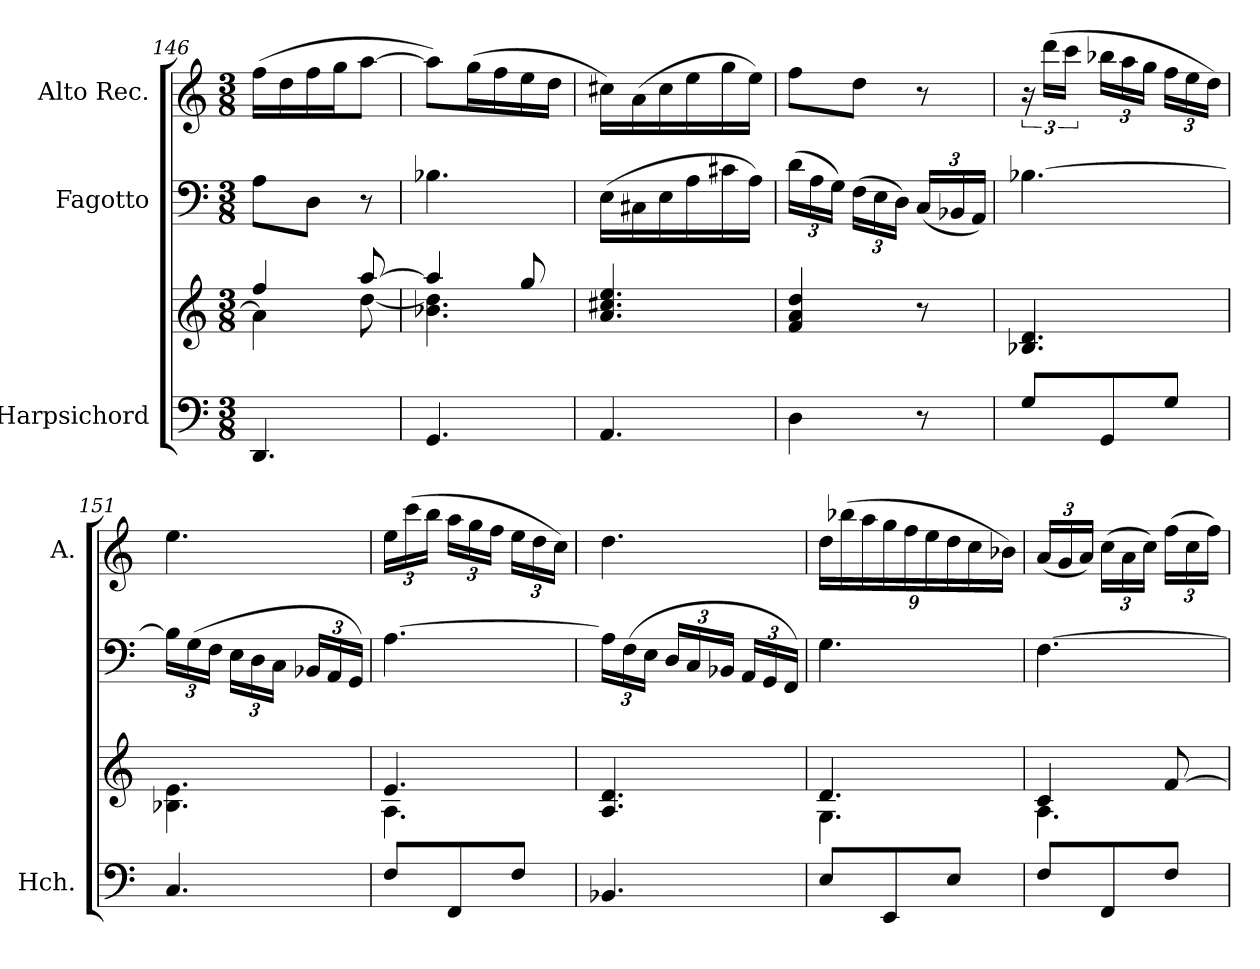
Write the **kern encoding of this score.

**kern	**kern	**kern	**kern
*part3	*part3	*part2	*part1
*staff4	*staff3	*staff2	*staff1
*I"Harpsichord	*	*I"Fagotto	*I"Alto Rec.
*I'Hch.	*	*	*I'A.
*clefF4	*clefG2	*clefF4	*clefG2
*k[]	*k[]	*k[]	*k[]
*M3/8	*M3/8	*M3/8	*M3/8
=146	=146	=146	=146
*	*^	*	*
4.DD/	4ff/	4a\]	8A\L	(>16ff\LL
.	.	.	.	16dd\
.	.	.	8D\J	16ff\
.	.	.	.	16gg\J
.	[8aa/	[8dd\	8r	[8aa\J
=147	=147	=147	=147	=147
4.GG/	4aa/]	4.b-X\ 4.dd\]	4.B-X\	8aa\L])
.	.	.	.	(>16gg\L
.	.	.	.	16ff\
.	8gg/	.	.	16ee\
.	.	.	.	16dd\JJ
*	*v	*v	*	*
=148	=148	=148	=148
4.AA/	4.a/ 4.cc#X/ 4.ee/	(>16E\LL	16cc#X\LL)
.	.	16C#X\	(>16a\
.	.	16E\	16cc#\
.	.	16A\	16ee\
.	.	16c#X\	16gg\
.	.	16A\JJ)	16ee\JJ)
=149	=149	=149	=149
*	*	*Xbrackettup	*
4D\	4f/ 4a/ 4dd/	(24d\LL	8ff\L
.	.	24A\	.
.	.	24G\JJ)	.
.	.	(24F\LL	8dd\J
.	.	24E\	.
.	.	24D\JJ)	.
8r	8r	(24C/LL	8r
.	.	24BB-X/	.
.	.	24AA/JJ)	.
=150	=150	=150	=150
8G/L	4.B-X/ 4.d/	[4.B-X\	24r
.	.	.	(24ddd\LL
.	.	.	24ccc\JJ
*	*	*	*Xbrackettup
8GG/	.	.	24bb-X\LL
.	.	.	24aa\
.	.	.	24gg\JJ
8G/J	.	.	24ff\LL
.	.	.	24ee\
.	.	.	24dd\JJ)
=151	=151	=151	=151
4.C/	4.B-X\ 4.e\	24B-\LL]	4.ee\
.	.	(24G\	.
.	.	24F\JJ	.
.	.	24E\LL	.
.	.	24D\	.
.	.	24C\JJ	.
.	.	24BB-X/LL	.
.	.	24AA/	.
.	.	24GG/JJ)	.
=152	=152	=152	=152
*	*^	*	*
8F/L	4.e/	4.A\	[4.A\	24ee\LL
.	.	.	.	(24ccc\
.	.	.	.	24bb\JJ
8FF/	.	.	.	24aa\LL
.	.	.	.	24gg\
.	.	.	.	24ff\JJ
8F/J	.	.	.	24ee\LL
.	.	.	.	24dd\
.	.	.	.	24cc\JJ)
*	*v	*v	*	*
!!LO:PB:g=z
=153	=153	=153	=153
4.BB-X/	4.A/ 4.d/	24A\LL]	4.dd\
.	.	(24F\	.
.	.	24E\JJ	.
.	.	24D/LL	.
.	.	24C/	.
.	.	24BB-X/JJ	.
.	.	24AA/LL	.
.	.	24GG/	.
.	.	24FF/JJ)	.
=154	=154	=154	=154
*	*^	*	*
8E/L	4.d/	4.G\	4.G\	24dd\LL
.	.	.	.	(24bb-X\
.	.	.	.	24aa\
8EE/	.	.	.	24gg\
.	.	.	.	24ff\
.	.	.	.	24ee\
8E/J	.	.	.	24dd\
.	.	.	.	24cc\
.	.	.	.	24b-X\JJ)
=155	=155	=155	=155	=155
8F/L	4c/	4.A\	[4.F\	(24a/LL
.	.	.	.	24g/
.	.	.	.	24a/JJ)
8FF/	.	.	.	(24cc\LL
.	.	.	.	24a\
.	.	.	.	24cc\JJ)
8F/J	[8f/	.	.	(24ff\LL
.	.	.	.	24cc\
.	.	.	.	24ff\JJ)
*	*v	*v	*	*
=	=	=	=
*-	*-	*-	*-
